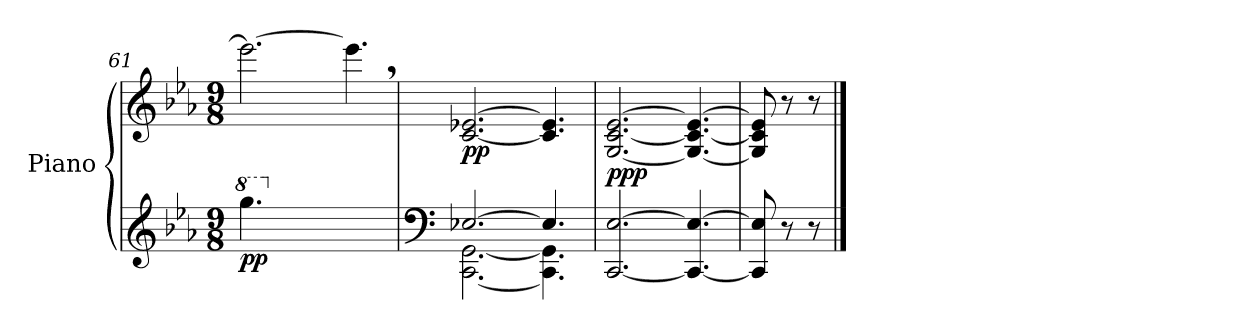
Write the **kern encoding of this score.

**kern	**kern	**dynam
*part1	*part1	*part1
*staff2	*staff1	*staff1/2
*I"Piano	*	*
*I'Pno.	*	*
*clefG2	*clefG2	*
*k[b-e-a-]	*k[b-e-a-]	*
*M9/8	*M9/8	*
*MM72	*MM72	*
*8va	*	*
=61	=61	=61
!	!	!LO:DY:b=2
4.ggg\	2.eee\_	pp
*X8va	*	*
2.ryy	.	.
.	4.eee,\]	.
=62	=62	=62
*clefF4	*	*
*^	*	*
!	!	!	!LO:DY:b
[2.E-X/	[2.CC\ [2.GG\	[2.c/ [2.e-X/	pp
4.E-/]	4.CC\] 4.GG\]	4.c/] 4.e-/]	.
=63	=63	=63	=63
!	!	!	!LO:DY:b
*v	*v	*	*
[2.CC/ [2.E-/	[2.G/ [2.c/ [2.e-/	ppp
4.CC/_ 4.E-/_	4.G/_ 4.c/_ 4.e-/_	.
=64	=64	=64
8CC/] 8E-/]	8G/] 8c/] 8e-/]	.
8r	8r	.
8r	8r	.
==	==	==
*-	*-	*-
